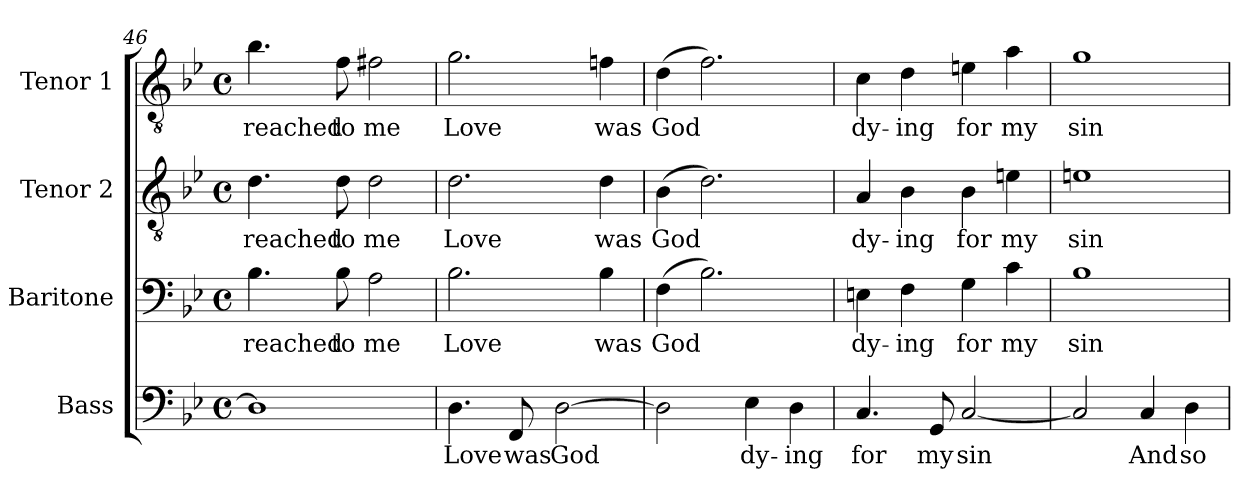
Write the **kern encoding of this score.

**kern	**text	**kern	**text	**kern	**text	**kern	**text
*part4	*part4	*part3	*part3	*part2	*part2	*part1	*part1
*staff4	*staff4	*staff3	*staff3	*staff2	*staff2	*staff1	*staff1
*I"Bass	*	*I"Baritone	*	*I"Tenor 2	*	*I"Tenor 1	*
*I'B.	*	*I'Bar.	*	*I'T. 2	*	*I'T. 1	*
*clefF4	*	*clefF4	*	*clefGv2	*	*clefGv2	*
*	*	*	*	*ITrd7c12	*	*ITrd7c12	*
*k[b-e-]	*	*k[b-e-]	*	*k[b-e-]	*	*k[b-e-]	*
*B-:	*	*B-:	*	*B-:	*	*B-:	*
*M4/4	*	*M4/4	*	*M4/4	*	*M4/4	*
*met(c)	*	*met(c)	*	*met(c)	*	*met(c)	*
=46	=46	=46	=46	=46	=46	=46	=46
!	!	!	!LO:LY:b:color=#000000	!	!	!	!
!	!	!	!	!	!LO:LY:b:color=#000000	!	!
!	!	!	!	!	!	!	!LO:LY:b:color=#000000
1Di]	.	4.B-i\	reached	4.Di\	reached	4.B-i\	reached
!	!	!	!LO:LY:b:color=#000000	!	!	!	!
!	!	!	!	!	!LO:LY:b:color=#000000	!	!
!	!	!	!	!	!	!	!LO:LY:b:color=#000000
.	.	8B-i\	to	8Di\	to	8Fi\	to
!	!	!	!LO:LY:b:color=#000000	!	!	!	!
!	!	!	!	!	!LO:LY:b:color=#000000	!	!
!	!	!	!	!	!	!	!LO:LY:b:color=#000000
.	.	2Ai\	me	2Di\	me	2F#Xi\	me
!!LO:LB:g=z
=47	=47	=47	=47	=47	=47	=47	=47
!	!LO:LY:b:color=#000000	!	!	!	!	!	!
!	!	!	!LO:LY:b:color=#000000	!	!	!	!
!	!	!	!	!	!LO:LY:b:color=#000000	!	!
!	!	!	!	!	!	!	!LO:LY:b:color=#000000
4.Di\	Love	2.B-i\	Love	2.Di\	Love	2.Gi\	Love
!	!LO:LY:b:color=#000000	!	!	!	!	!	!
8FFi/	was	.	.	.	.	.	.
!	!LO:LY:b:color=#000000	!	!	!	!	!	!
[>2Di\	God	.	.	.	.	.	.
!	!	!	!LO:LY:b:color=#000000	!	!	!	!
!	!	!	!	!	!LO:LY:b:color=#000000	!	!
!	!	!	!	!	!	!	!LO:LY:b:color=#000000
.	.	4B-i\	was	4Di\	was	4Fni\	was
=48	=48	=48	=48	=48	=48	=48	=48
!	!	!	!LO:LY:b:color=#000000	!	!	!	!
!	!	!	!	!	!LO:LY:b:color=#000000	!	!
!	!	!	!	!	!	!	!LO:LY:b:color=#000000
2Di\]	.	(4Fi\	God	(4BB-i\	God	(4Di\	God
.	.	2.B-i\)	.	2.Di\)	.	2.Fi\)	.
!	!LO:LY:b:color=#000000	!	!	!	!	!	!
4E-i\	dy-	.	.	.	.	.	.
!	!LO:LY:b:color=#000000	!	!	!	!	!	!
4Di\	-ing	.	.	.	.	.	.
=49	=49	=49	=49	=49	=49	=49	=49
!	!LO:LY:b:color=#000000	!	!	!	!	!	!
!	!	!	!LO:LY:b:color=#000000	!	!	!	!
!	!	!	!	!	!LO:LY:b:color=#000000	!	!
!	!	!	!	!	!	!	!LO:LY:b:color=#000000
4.Ci/	for	4Eni\	dy-	4AAi/	dy-	4Ci\	dy-
!	!	!	!LO:LY:b:color=#000000	!	!	!	!
!	!	!	!	!	!LO:LY:b:color=#000000	!	!
!	!	!	!	!	!	!	!LO:LY:b:color=#000000
.	.	4Fi\	-ing	4BB-i\	-ing	4Di\	-ing
!	!LO:LY:b:color=#000000	!	!	!	!	!	!
8GGi/	my	.	.	.	.	.	.
!	!LO:LY:b:color=#000000	!	!	!	!	!	!
!	!	!	!LO:LY:b:color=#000000	!	!	!	!
!	!	!	!	!	!LO:LY:b:color=#000000	!	!
!	!	!	!	!	!	!	!LO:LY:b:color=#000000
[<2Ci/	sin	4Gi\	for	4BB-i\	for	4Eni\	for
!	!	!	!LO:LY:b:color=#000000	!	!	!	!
!	!	!	!	!	!LO:LY:b:color=#000000	!	!
!	!	!	!	!	!	!	!LO:LY:b:color=#000000
.	.	4ci\	my	4Eni\	my	4Ai\	my
=50	=50	=50	=50	=50	=50	=50	=50
!	!	!	!LO:LY:b:color=#000000	!	!	!	!
!	!	!	!	!	!LO:LY:b:color=#000000	!	!
!	!	!	!	!	!	!	!LO:LY:b:color=#000000
2Ci/]	.	1B-i	sin	1Eni	sin	1Gi	sin
!	!LO:LY:b:color=#000000	!	!	!	!	!	!
4Ci/	And	.	.	.	.	.	.
!	!LO:LY:b:color=#000000	!	!	!	!	!	!
4Di\	so	.	.	.	.	.	.
=	=	=	=	=	=	=	=
*-	*-	*-	*-	*-	*-	*-	*-
